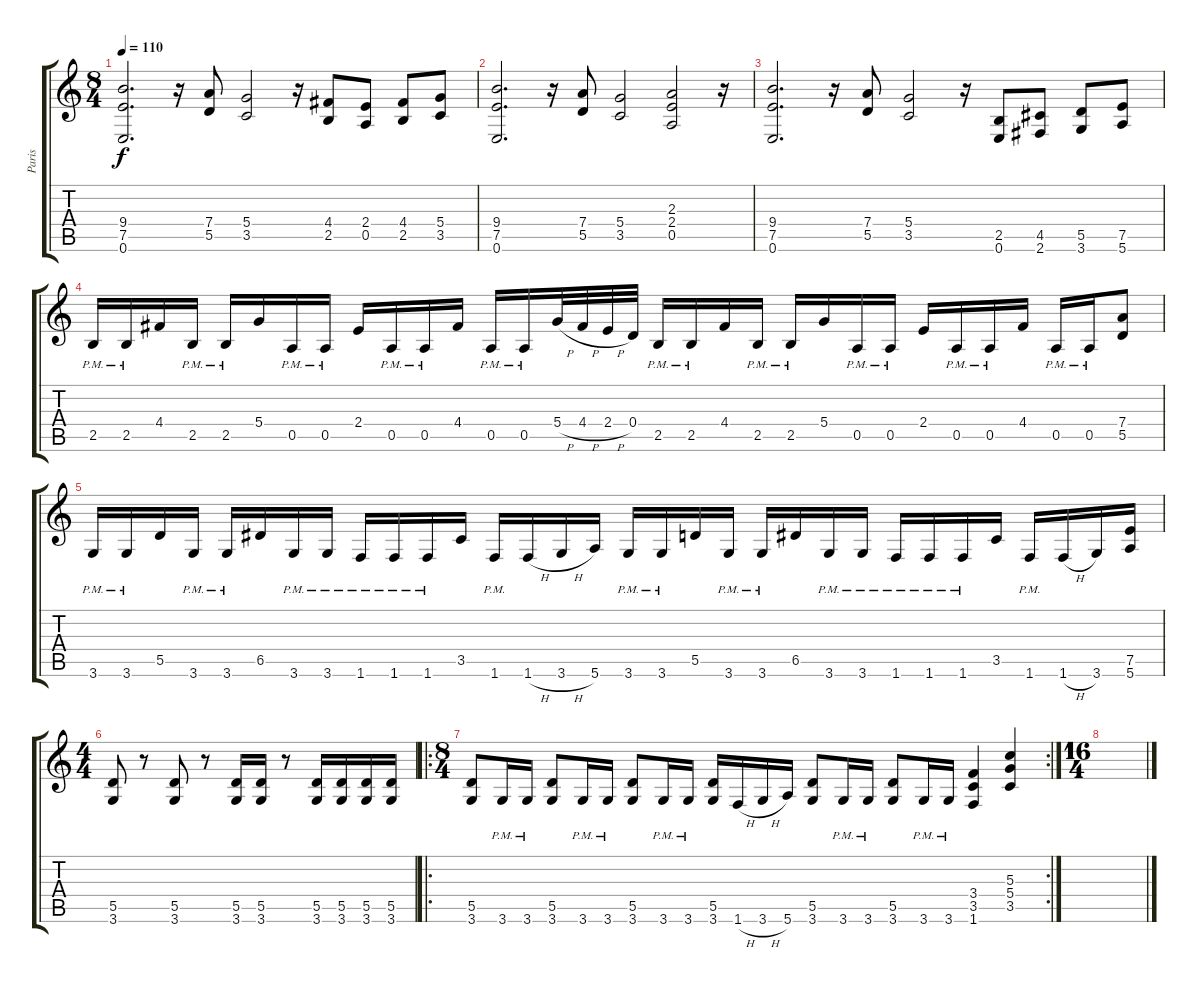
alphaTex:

\track ("Paris" "Paris") {instrument overdrivenguitar}
\staff {score tabs}
\tuning (E4 B3 G3 D3 A2 E2) {hide}
\ts (8 4)
\tempo 110
\clef g2
\ks c
(9.4 7.5 0.6).2{d dy f} r.16 (7.4 5.5).8 (5.4 3.5).2 r.16 (4.4 2.5).8 (2.4 0.5).8 (4.4 2.5).8 (5.4 3.5).8 |
(9.4 7.5 0.6).2{d} r.16 (7.4 5.5).8 (5.4 3.5).2 (2.3 2.4 0.5).2 r.16 |
(9.4 7.5 0.6).2{d} r.16 (7.4 5.5).8 (5.4 3.5).2 r.16 (2.5 0.6).8 (4.5 2.6).8 (5.5 3.6).8 (7.5 5.6).8 |
2.5{pm}.16 2.5{pm}.16 4.4.16 2.5{pm}.16 2.5{pm}.16 5.4.16 0.5{pm}.16 0.5{pm}.16 2.4.16 0.5{pm}.16 0.5{pm}.16 4.4.16 0.5{pm}.16 0.5{pm}.16 5.4{h}.32 4.4{h}.32 2.4{h}.32 0.4.32 2.5{pm}.16 2.5{pm}.16 4.4.16 2.5{pm}.16 2.5{pm}.16 5.4.16 0.5{pm}.16 0.5{pm}.16 2.4.16 0.5{pm}.16 0.5{pm}.16 4.4.16 0.5{pm}.16 0.5{pm}.16 (7.4 5.5).8 |
3.6{pm}.16 3.6{pm}.16 5.5.16 3.6{pm}.16 3.6{pm}.16 6.5.16 3.6{pm}.16 3.6{pm}.16 1.6{pm}.16 1.6{pm}.16 1.6{pm}.16 3.5.16 1.6{pm}.16 1.6{h}.16 3.6{h}.16 5.6.16 3.6{pm}.16 3.6{pm}.16 5.5.16 3.6{pm}.16 3.6{pm}.16 6.5.16 3.6{pm}.16 3.6{pm}.16 1.6{pm}.16 1.6{pm}.16 1.6{pm}.16 3.5.16 1.6{pm}.16 1.6{h}.16 3.6.16 (7.5 5.6).16 |
\ts (4 4)
(5.5 3.6).8 r.8 (5.5 3.6).8 r.8 (5.5 3.6).16 (5.5 3.6).16 r.8 (5.5 3.6).16 (5.5 3.6).16 (5.5 3.6).16 (5.5 3.6).16 |
\ro
\rc 2
\ts (8 4)
(5.5 3.6).8 3.6{pm}.16 3.6{pm}.16 (5.5 3.6).8 3.6{pm}.16 3.6{pm}.16 (5.5 3.6).8 3.6{pm}.16 3.6{pm}.16 (5.5 3.6).16 1.6{h}.16 3.6{h}.16 5.6.16 (5.5 3.6).8 3.6{pm}.16 3.6{pm}.16 (5.5 3.6).8 3.6{pm}.16 3.6{pm}.16 (3.4 3.5 1.6).4 (5.3 5.4 3.5).4 |
\ts (16 4)
